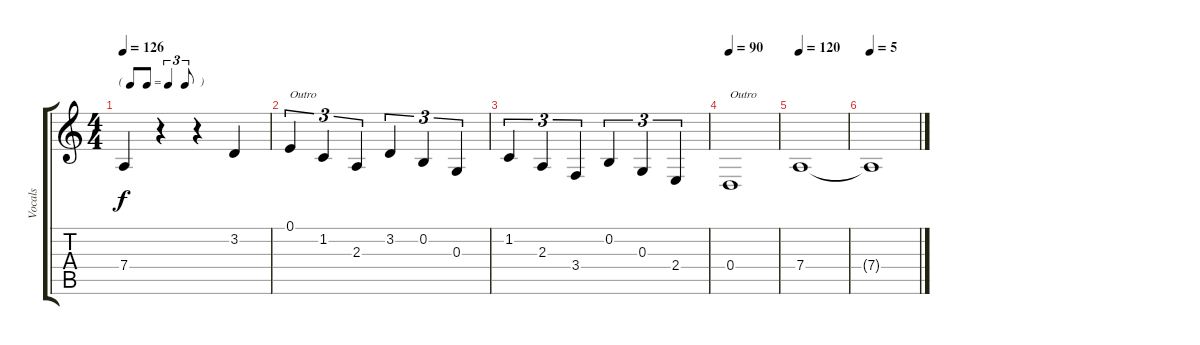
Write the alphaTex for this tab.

\track ("Vocals" "Vocals") {instrument clarinet}
\staff {score tabs}
\tuning (E4 B3 G3 D3 A2 E2) {hide}
\ts (4 4)
\tf triplet8th
\tempo 126
\clef g2
\ks c
7.4{t}.4{dy f} r.4 r.4 3.2.4 |
0.1.4{tu (3 2) txt "Outro"} 1.2.4{tu (3 2)} 2.3.4{tu (3 2)} 3.2.4{tu (3 2)} 0.2.4{tu (3 2)} 0.3.4{tu (3 2)} |
1.2.4{tu (3 2)} 2.3.4{tu (3 2)} 3.4.4{tu (3 2)} 0.2.4{tu (3 2)} 0.3.4{tu (3 2)} 2.4.4{tu (3 2)} |
\tempo 90
0.4.1{txt "Outro"} |
\tempo 90
\tempo 120
7.4.1 |
\tempo 5
7.4{t}.1
